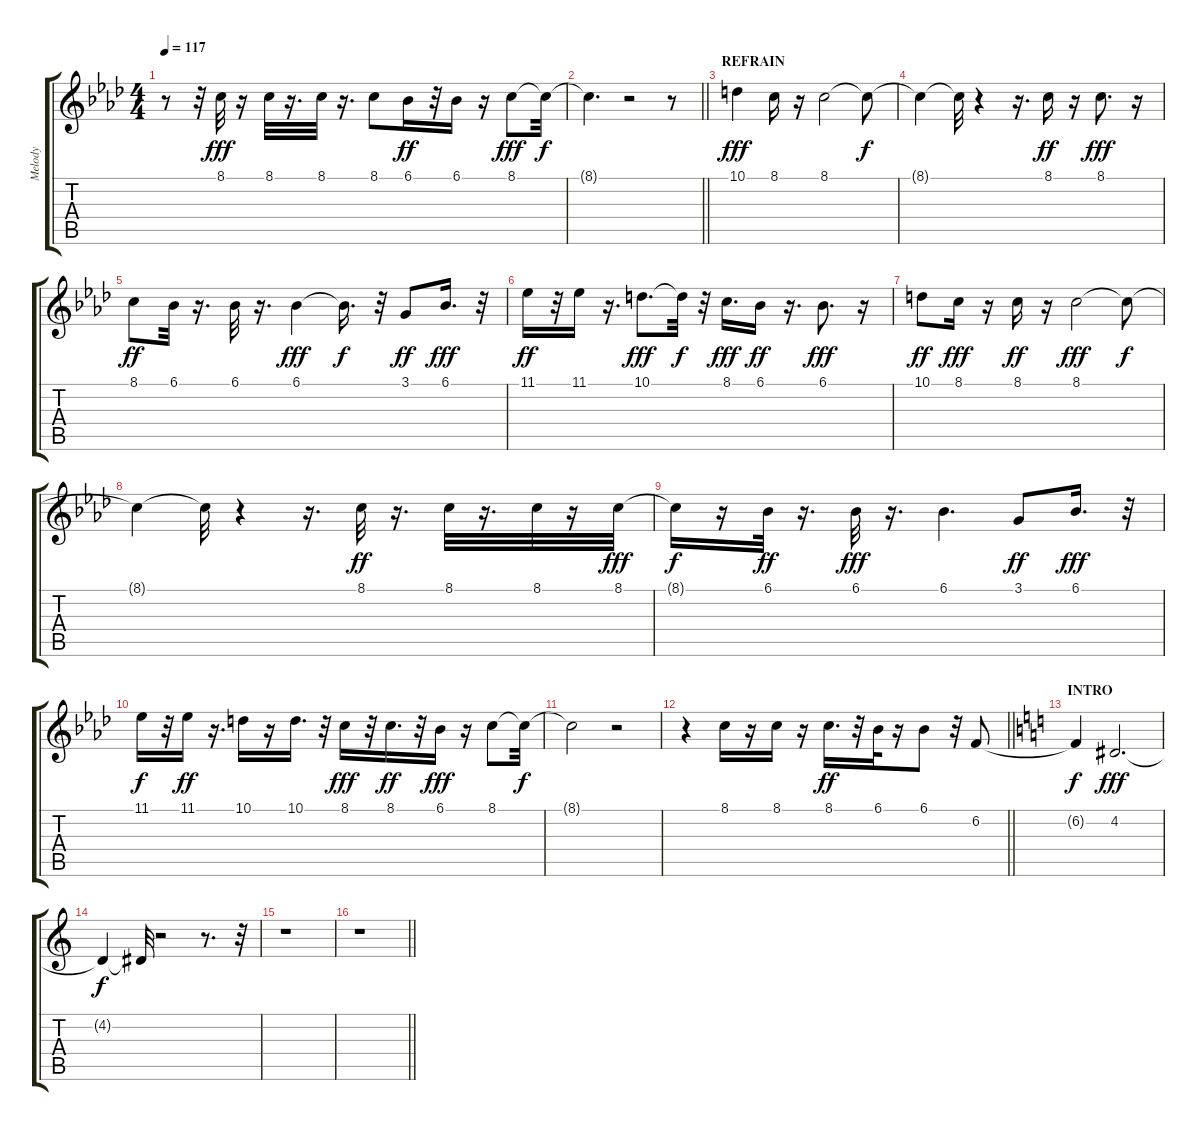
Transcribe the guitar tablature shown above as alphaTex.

\track ("Melody" "Melody") {instrument altosax}
\staff {score tabs}
\tuning (E4 B3 G3 D3 A2 E2) {hide}
\ts (4 4)
\tempo 117
\clef g2
\ks ab
r.8{dy f} r.32 8.1.32{dy fff} r.16 8.1.32 r.16{d} 8.1.32 r.16{d} 8.1.8 6.1.16{dy ff} r.32 6.1.16 r.16 8.1.8{dy fff} 8.1{t}.32{dy f} |
\barLineRight lightlight
8.1{t}.4{d} r.2 r.8 |
\section ("" "REFRAIN")
10.1.4{dy fff} 8.1.16 r.16 8.1.2 8.1{t}.8{dy f} |
8.1{t}.4 8.1{t}.32 r.4 r.16{d} 8.1.16{dy ff} r.16 8.1.8{d dy fff} r.16 |
8.1.8{dy ff} 6.1.32 r.16{d} 6.1.32 r.16{d} 6.1.4{dy fff} 6.1{t}.16{d dy f} r.32 3.1.8{dy ff} 6.1.16{d dy fff} r.32 |
11.1.16{dy ff} r.32 11.1.16 r.16{d} 10.1.8{d dy fff} 10.1{t}.32{dy f} r.32 8.1.16{d dy fff} 6.1.16{dy ff} r.16{d} 6.1.8{d dy fff} r.16 |
10.1.8{dy ff} 8.1.16{dy fff} r.16 8.1.16{dy ff} r.16 8.1.2{dy fff} 8.1{t}.8{dy f} |
8.1{t}.4 8.1{t}.32 r.4 r.16{d} 8.1.32{dy ff} r.16{d} 8.1.32 r.16{d} 8.1.32 r.16 8.1.32{dy fff} |
8.1{t}.16{dy f} r.16 6.1.32{dy ff} r.16{d} 6.1.32{dy fff} r.16{d} 6.1.4{d} 3.1.8{dy ff} 6.1.16{d dy fff} r.32 |
11.1.16{dy f} r.32 11.1.16{dy ff} r.16{d} 10.1.16 r.16 10.1.16{d} r.32 8.1.16{dy fff} r.32 8.1.16{d dy ff} r.32 6.1.16{dy fff} r.16 8.1.8 8.1{t}.32{dy f} |
8.1{t}.2 r.2 |
\barLineRight lightlight
r.4 8.1.16 r.16 8.1.16 r.16 8.1.16{d dy ff} r.32 6.1.32 r.16 6.1.8 r.32 6.2.8 |
\section ("" "INTRO")
\ks c
6.2{t}.4{dy f} 4.2.2{d dy fff} |
4.2{t}.4{dy f} 4.2{t}.32 r.2 r.8{d} r.32 |
r.1 |
\barLineRight lightlight
r.1
